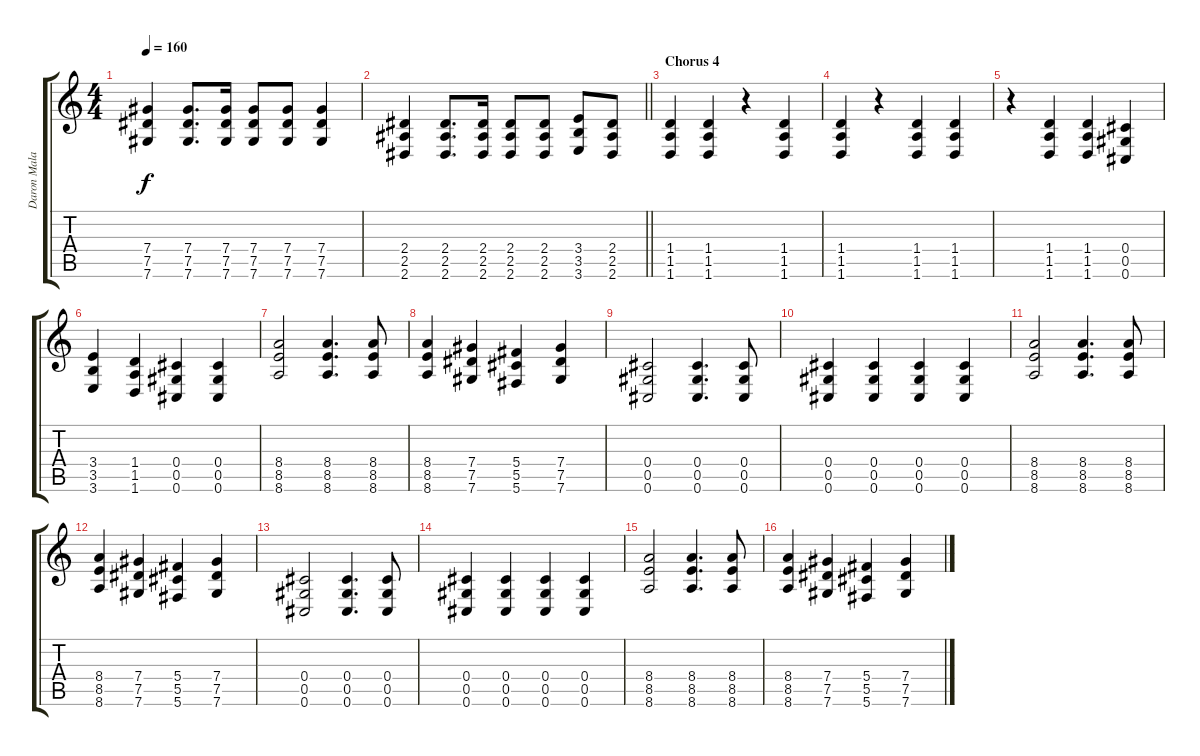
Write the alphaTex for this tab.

\track ("Daron Malakian(Guitar 1)" "Daron Mala") {instrument electricguitarclean}
\staff {score tabs}
\tuning (Eb4 Bb3 Gb3 Db3 Ab2 Db2) {hide}
\ts (4 4)
\tempo 160
\clef g2
\ks c
(7.4 7.5 7.6).4{dy f} (7.4 7.5 7.6).8{d} (7.4 7.5 7.6).16 (7.4 7.5 7.6).8 (7.4 7.5 7.6).8 (7.4 7.5 7.6).4 |
\barLineRight lightlight
(2.4 2.5 2.6).4 (2.4 2.5 2.6).8{d} (2.4 2.5 2.6).16 (2.4 2.5 2.6).8 (2.4 2.5 2.6).8 (3.4 3.5 3.6).8 (2.4 2.5 2.6).8 |
\section ("" "Chorus 4")
(1.4 1.5 1.6).4{instrument distortionguitar} (1.4 1.5 1.6).4 r.4 (1.4 1.5 1.6).4 |
(1.4 1.5 1.6).4 r.4 (1.4 1.5 1.6).4 (1.4 1.5 1.6).4 |
r.4 (1.4 1.5 1.6).4 (1.4 1.5 1.6).4 (0.4 0.5 0.6).4 |
(3.4 3.5 3.6).4 (1.4 1.5 1.6).4 (0.4 0.5 0.6).4 (0.4 0.5 0.6).4 |
(8.4 8.5 8.6).2 (8.4 8.5 8.6).4{d} (8.4 8.5 8.6).8 |
(8.4 8.5 8.6).4 (7.4 7.5 7.6).4 (5.4 5.5 5.6).4 (7.4 7.5 7.6).4 |
(0.4 0.5 0.6).2 (0.4 0.5 0.6).4{d} (0.4 0.5 0.6).8 |
(0.4 0.5 0.6).4 (0.4 0.5 0.6).4 (0.4 0.5 0.6).4 (0.4 0.5 0.6).4 |
(8.4 8.5 8.6).2 (8.4 8.5 8.6).4{d} (8.4 8.5 8.6).8 |
(8.4 8.5 8.6).4 (7.4 7.5 7.6).4 (5.4 5.5 5.6).4 (7.4 7.5 7.6).4 |
(0.4 0.5 0.6).2 (0.4 0.5 0.6).4{d} (0.4 0.5 0.6).8 |
(0.4 0.5 0.6).4 (0.4 0.5 0.6).4 (0.4 0.5 0.6).4 (0.4 0.5 0.6).4 |
(8.4 8.5 8.6).2 (8.4 8.5 8.6).4{d} (8.4 8.5 8.6).8 |
(8.4 8.5 8.6).4 (7.4 7.5 7.6).4 (5.4 5.5 5.6).4 (7.4 7.5 7.6).4
